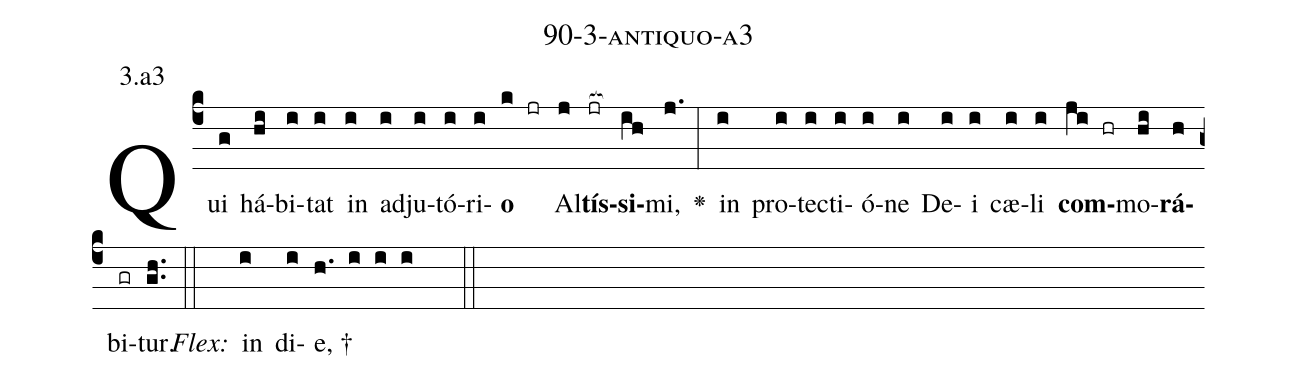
name: 90-3-antiquo-a3;
annotation: 3.a3;
%%
(c4)Qui(g) há(hi)bi(i)tat(i) in(i) ad(i)ju(i)tó(i)ri(i)<b>o</b>(k jr) Al(j)<b>tís</b>(jr[ocb:1{])<b>si</b>(ih[ocb:0}])mi,(j.) <v>\greheightstar</v>(:) in(i) pro(i)tec(i)ti(i)ó(i)ne(i) De(i)i(i) cæ(i)li(i) <b>com</b>(ji hr)mo(hi)<b>rá</b>(h)bi(gr)tur.(gh..) (::)
<i>Flex:</i>()  in(i) di(i)e, †(h. i i i  ::)

%E(i) u(i) o(ji) u(hi) a(h) e.(gh..) (::)
